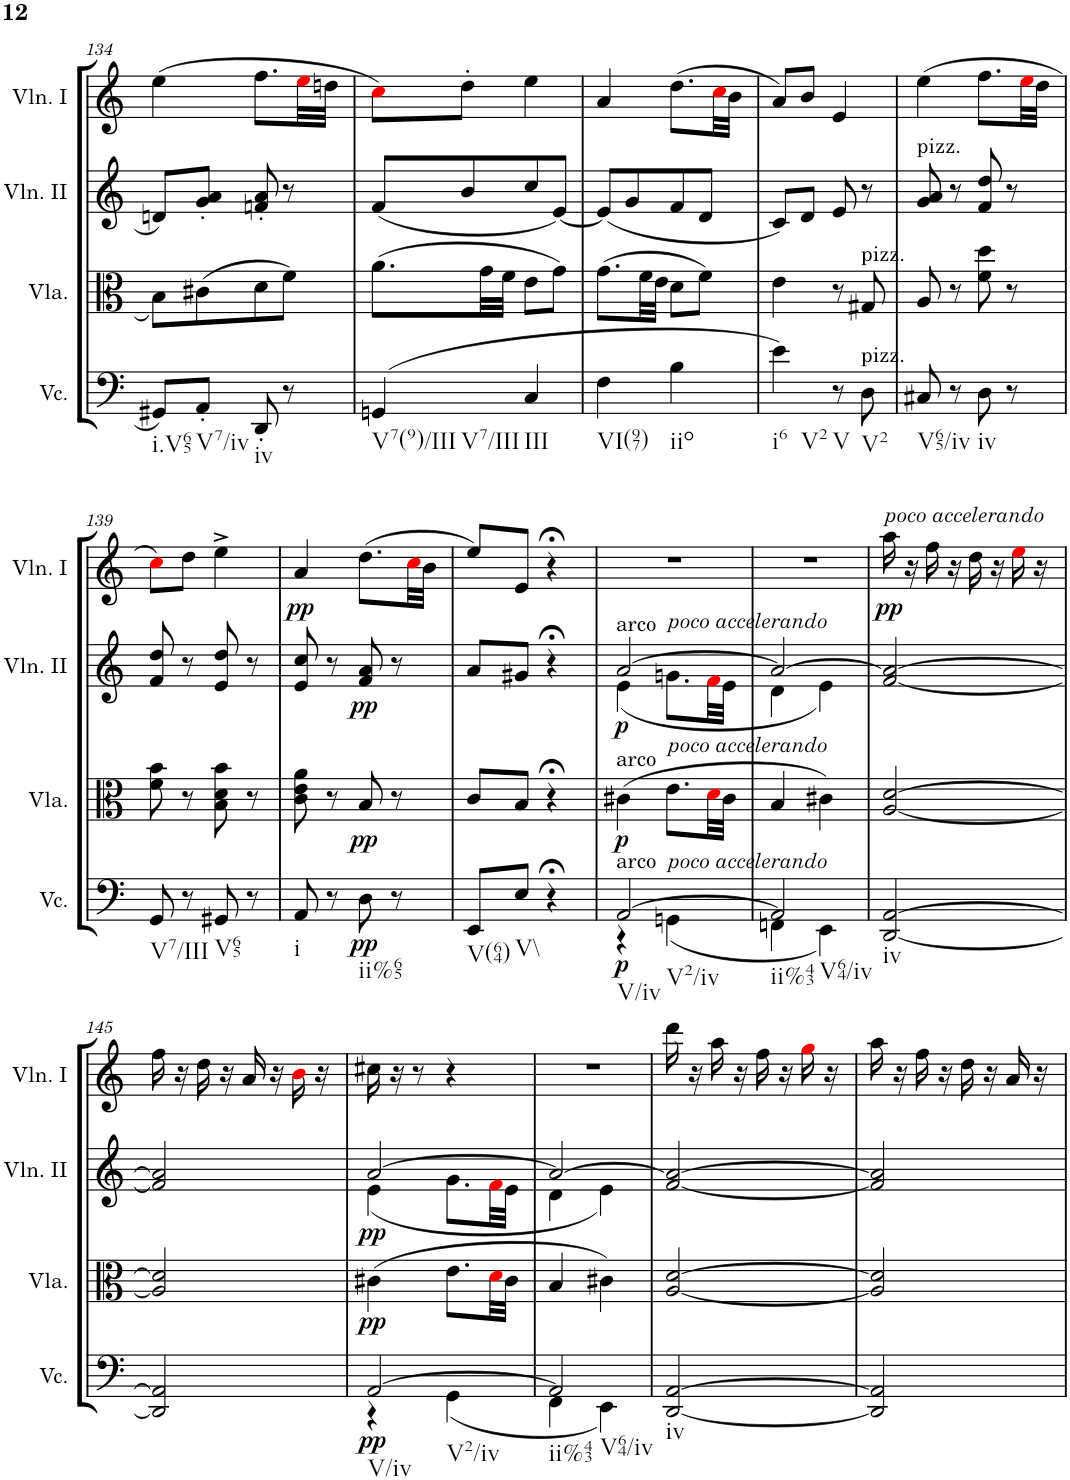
**kern	**dynam	**kern	**dynam	**kern	**dynam	**kern	**dynam
*part4	*part4	*part3	*part3	*part2	*part2	*part1	*part1
*staff4	*staff4	*staff3	*staff3	*staff2	*staff2	*staff1	*staff1
*I"Violoncello	*	*I"Viola	*	*I"Violino II	*	*I"Violino I	*
*I'Vc.	*	*I'Vla.	*	*I'Vln. II	*	*I'Vln. I	*
!!LO:PB:g=z
*clefF4	*	*clefC3	*	*clefG2	*	*clefG2	*
*k[]	*	*k[]	*	*k[]	*	*k[]	*
*C:	*	*C:	*	*C:	*	*C:	*
*M2/4	*	*M2/4	*	*M2/4	*	*M2/4	*
=134	=134	=134	=134	=134	=134	=134	=134
!LO:TX:b:t=i.V65	!	!	!	!	!	!	!
8GG#X/L	.	8B\L	.	8dn/L	.	(>4ee\	.
!LO:TX:b:t=V7/iv	!	!	!	!	!	!	!
8AA'/J	.	(>8c#X\	.	8g/' 8a/'J	.	.	.
!LO:TX:b:t=iv	!	!	!	!	!	!	!
8DD'/	.	8d\	.	8fn/' 8a/'	.	8.ff\L	.
8r	.	8f\J)	.	8r	.	.	.
.	.	.	.	.	.	32eei\LL	.
.	.	.	.	.	.	32ddn\JJJ	.
=135	=135	=135	=135	=135	=135	=135	=135
!LO:TX:b:t=V7(9)/III	!	!	!	!	!	!	!
!LO:TX:b:t=V7/III	!	!	!	!	!	!	!
(>4GGn/	.	(>8.a\L	.	(<8f/L	.	8cci\L)	.
.	.	.	.	8b/	.	8dd'\J	.
.	.	32g\LL	.	.	.	.	.
.	.	32f\JJJ	.	.	.	.	.
!LO:TX:b:t=III	!	!	!	!	!	!	!
4C/	.	8e\L	.	8cc/	.	4ee\	.
.	.	8g\J)	.	[8e/J)	.	.	.
=136	=136	=136	=136	=136	=136	=136	=136
!LO:TX:b:t=VI(97)	!	!	!	!	!	!	!
4F\	.	(>8.g\L	.	(<8e/L]	.	4a/	.
.	.	.	.	8g/	.	.	.
.	.	32f\LL	.	.	.	.	.
.	.	32e\JJJ	.	.	.	.	.
!LO:TX:b:t=iio	!	!	!	!	!	!	!
4B\	.	8d\L	.	8f/	.	(>8.dd\L	.
.	.	8f\J)	.	8d/J	.	.	.
.	.	.	.	.	.	32cci\LL	.
.	.	.	.	.	.	32b\JJJ	.
=137	=137	=137	=137	=137	=137	=137	=137
!LO:TX:b:t=i6	!	!	!	!	!	!	!
!LO:TX:b:t=V2	!	!	!	!	!	!	!
4e\)	.	4e\	.	8c/L)	.	8a/L)	.
.	.	.	.	8d/J	.	8b/J	.
!LO:TX:b:t=V	!	!	!	!	!	!	!
8r	.	8r	.	8e/	.	4e/	.
!	!	!LO:TX:a:t=pizz.	!	!	!	!	!
!LO:TX:a:t=pizz.	!	!	!	!	!	!	!
!LO:TX:b:t=V2	!	!	!	!	!	!	!
8D\	.	8G#X/	.	8r	.	.	.
=138	=138	=138	=138	=138	=138	=138	=138
!	!	!	!	!LO:TX:a:t=pizz.	!	!	!
!LO:TX:b:t=V65/iv	!	!	!	!	!	!	!
8C#X/	.	8A/	.	8g/ 8a/	.	(>4ee\	.
8r	.	8r	.	8r	.	.	.
!LO:TX:b:t=iv	!	!	!	!	!	!	!
8D\	.	8f\ 8dd\	.	8f/ 8dd/	.	8.ff\L	.
8r	.	8r	.	8r	.	.	.
.	.	.	.	.	.	32eei\LL	.
.	.	.	.	.	.	32dd\JJJ	.
!!LO:LB:g=z
=139	=139	=139	=139	=139	=139	=139	=139
!LO:TX:b:t=V7/III	!	!	!	!	!	!	!
8GG/	.	8f\ 8b\	.	8f/ 8dd/	.	8cci\L)	.
8r	.	8r	.	8r	.	8dd\J	.
!LO:TX:b:t=V65	!	!	!	!	!	!	!
8GG#X/	.	8B\ 8d\ 8b\	.	8e/ 8dd/	.	4ee^\	.
8r	.	8r	.	8r	.	.	.
=140	=140	=140	=140	=140	=140	=140	=140
!LO:TX:b:t=i	!	!	!	!	!	!	!
!	!	!	!	!	!	!	!LO:DY:b
8AA/	.	8c\ 8e\ 8a\	.	8e/ 8cc/	.	4a/	pp
8r	.	8r	.	8r	.	.	.
!LO:TX:b:t=ii%65	!	!	!	!	!	!	!
!	!LO:DY:b	!	!LO:DY:b	!	!LO:DY:b	!	!
8D\	pp	8B/	pp	8f/ 8a/	pp	(>8.dd\L	.
8r	.	8r	.	8r	.	.	.
.	.	.	.	.	.	32cci\LL	.
.	.	.	.	.	.	32b\JJJ	.
=141	=141	=141	=141	=141	=141	=141	=141
!LO:TX:b:t=V(64)	!	!	!	!	!	!	!
8EE/L	.	8c/L	.	8a/L	.	8ee/L)	.
!LO:TX:b:t=V\\	!	!	!	!	!	!	!
8E/J	.	8B/J	.	8g#X/J	.	8e/J	.
4r;<	.	4r;<	.	4r;<	.	4r;<	.
=142	=142	=142	=142	=142	=142	=142	=142
*^	*	*	*	*^	*	*	*
!	!	!	!	!	!LO:TX:a:t=arco	!	!	!	!
!	!	!	!LO:TX:a:t=arco	!	!	!	!	!	!
!LO:TX:a:t=arco	!	!	!	!	!	!	!	!	!
!LO:TX:b:t=V/iv	!	!	!	!	!	!	!	!	!
!LO:TX:b:t=V2/iv	!	!	!	!	!	!	!	!	!
!	!	!LO:DY:b	!	!LO:DY:b	!	!	!LO:DY:b	!	!
[2AA/	4r	p	(>4c#X\	p	[2a/	(<4e\	p	2r	.
!	!	!	!	!	!	!LO:TX:a:i:t=poco accelerando	!	!	!
!	!	!	!LO:TX:a:i:t=poco accelerando	!	!	!	!	!	!
!	!LO:TX:a:i:t=poco accelerando	!	!	!	!	!	!	!	!
.	(<4GGn\	.	8.e\L	.	.	8.gn\L	.	.	.
.	.	.	32di\LL	.	.	32fi\LL	.	.	.
.	.	.	32c#\JJJ	.	.	32e\JJJ	.	.	.
=143	=143	=143	=143	=143	=143	=143	=143	=143	=143
!LO:TX:b:t=ii%43	!	!	!	!	!	!	!	!	!
!LO:TX:b:t=V64/iv	!	!	!	!	!	!	!	!	!
2AA/]	4FFn\	.	4B/	.	2a/_	4d\	.	2r	.
.	4EE\)	.	4c#X\)	.	.	4e\)	.	.	.
=144	=144	=144	=144	=144	=144	=144	=144	=144	=144
!	!	!	!	!	!	!	!	!LO:TX:a:i:t=poco accelerando	!
!LO:TX:b:t=iv	!	!	!	!	!	!	!	!	!
!	!	!	!	!	!	!	!	!	!LO:DY:b
*v	*v	*	*	*	*v	*v	*	*	*
[2DD/ [2AA/	.	[2A/ [2d/	.	[2f/ 2a/_	.	16aa\	pp
.	.	.	.	.	.	16r	.
.	.	.	.	.	.	16ff\	.
.	.	.	.	.	.	16r	.
.	.	.	.	.	.	16dd\	.
.	.	.	.	.	.	16r	.
.	.	.	.	.	.	16eei\	.
.	.	.	.	.	.	16r	.
!!LO:LB:g=z
=145	=145	=145	=145	=145	=145	=145	=145
2DD/] 2AA/]	.	2A/] 2d/]	.	2f/] 2a/]	.	16ff\	.
.	.	.	.	.	.	16r	.
.	.	.	.	.	.	16dd\	.
.	.	.	.	.	.	16r	.
.	.	.	.	.	.	16a/	.
.	.	.	.	.	.	16r	.
.	.	.	.	.	.	16bi\	.
.	.	.	.	.	.	16r	.
=146	=146	=146	=146	=146	=146	=146	=146
*^	*	*	*	*^	*	*	*
!LO:TX:b:t=V/iv	!	!	!	!	!	!	!	!	!
!LO:TX:b:t=V2/iv	!	!	!	!	!	!	!	!	!
!	!	!LO:DY:b	!	!LO:DY:b	!	!	!LO:DY:b	!	!
[2AA/	4r	pp	(>4c#X\	pp	[2a/	(<4e\	pp	16cc#X\	.
.	.	.	.	.	.	.	.	16r	.
.	.	.	.	.	.	.	.	8r	.
.	(<4GG\	.	8.e\L	.	.	8.g\L	.	4r	.
.	.	.	32di\LL	.	.	32fi\LL	.	.	.
.	.	.	32c#\JJJ	.	.	32e\JJJ	.	.	.
=147	=147	=147	=147	=147	=147	=147	=147	=147	=147
!LO:TX:b:t=ii%43	!	!	!	!	!	!	!	!	!
!LO:TX:b:t=V64/iv	!	!	!	!	!	!	!	!	!
2AA/]	4FF\	.	4B/	.	2a/_	4d\	.	2r	.
.	4EE\)	.	4c#X\)	.	.	4e\)	.	.	.
=148	=148	=148	=148	=148	=148	=148	=148	=148	=148
!LO:TX:b:t=iv	!	!	!	!	!	!	!	!	!
*v	*v	*	*	*	*v	*v	*	*	*
[2DD/ [2AA/	.	[2A/ [2d/	.	[2f/ 2a/_	.	16ddd\	.
.	.	.	.	.	.	16r	.
.	.	.	.	.	.	16aa\	.
.	.	.	.	.	.	16r	.
.	.	.	.	.	.	16ff\	.
.	.	.	.	.	.	16r	.
.	.	.	.	.	.	16ggi\	.
.	.	.	.	.	.	16r	.
=149	=149	=149	=149	=149	=149	=149	=149
2DD/] 2AA/]	.	2A/] 2d/]	.	2f/] 2a/]	.	16aa\	.
.	.	.	.	.	.	16r	.
.	.	.	.	.	.	16ff\	.
.	.	.	.	.	.	16r	.
.	.	.	.	.	.	16dd\	.
.	.	.	.	.	.	16r	.
.	.	.	.	.	.	16a/	.
.	.	.	.	.	.	16r	.
=	=	=	=	=	=	=	=
*-	*-	*-	*-	*-	*-	*-	*-
